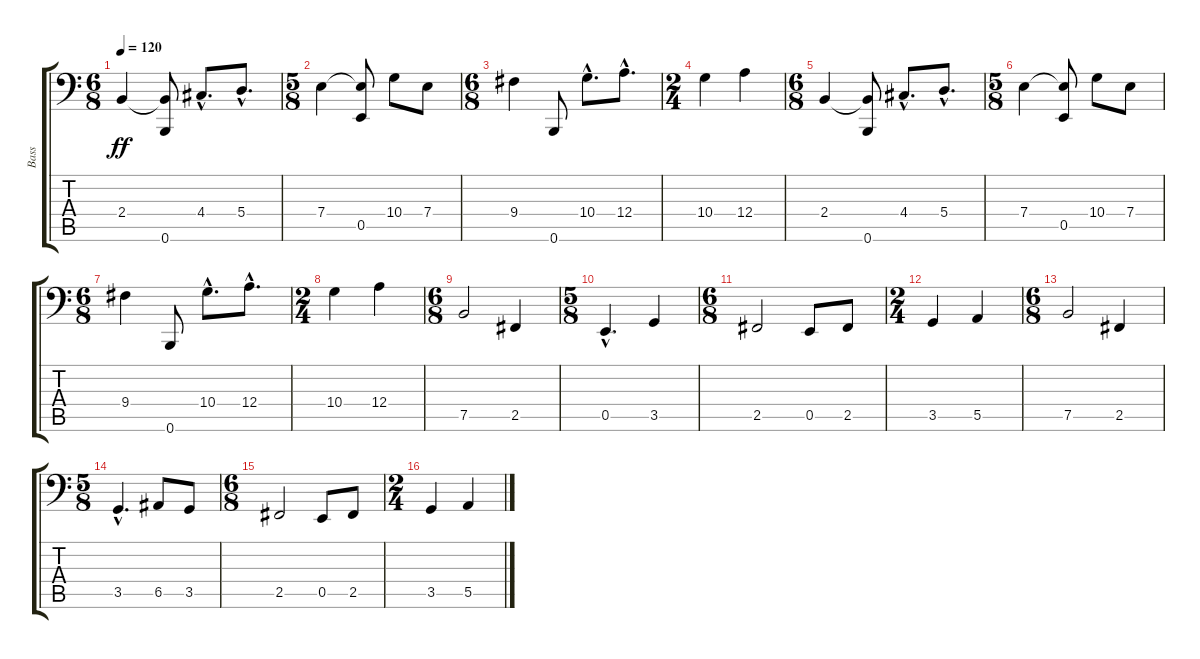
\track ("Bass" "Bass") {instrument electricbassfinger}
\staff {score tabs}
\tuning (C3 G2 D2 A1 E1 B0) {hide}
\ts (6 8)
\tempo 120
\clef f4
\ks c
2.4.4{dy ff} (2.4{t} 0.6).8 4.4{hac}.8{d} 5.4{hac}.8{d} |
\ts (5 8)
7.4.4 (7.4{t} 0.5).8 10.4.8 7.4.8 |
\ts (6 8)
9.4.4 0.6.8 10.4{hac}.8{d} 12.4{hac}.8{d} |
\ts (2 4)
10.4.4 12.4.4 |
\ts (6 8)
2.4.4 (2.4{t} 0.6).8 4.4{hac}.8{d} 5.4{hac}.8{d} |
\ts (5 8)
7.4.4 (7.4{t} 0.5).8 10.4.8 7.4.8 |
\ts (6 8)
9.4.4 0.6.8 10.4{hac}.8{d} 12.4{hac}.8{d} |
\ts (2 4)
10.4.4 12.4.4 |
\ts (6 8)
7.5.2 2.5.4 |
\ts (5 8)
0.5{hac}.4{d} 3.5.4 |
\ts (6 8)
2.5.2 0.5.8 2.5.8 |
\ts (2 4)
3.5.4 5.5.4 |
\ts (6 8)
7.5.2 2.5.4 |
\ts (5 8)
3.5{hac}.4{d} 6.5.8 3.5.8 |
\ts (6 8)
2.5.2 0.5.8 2.5.8 |
\ts (2 4)
3.5.4 5.5.4
